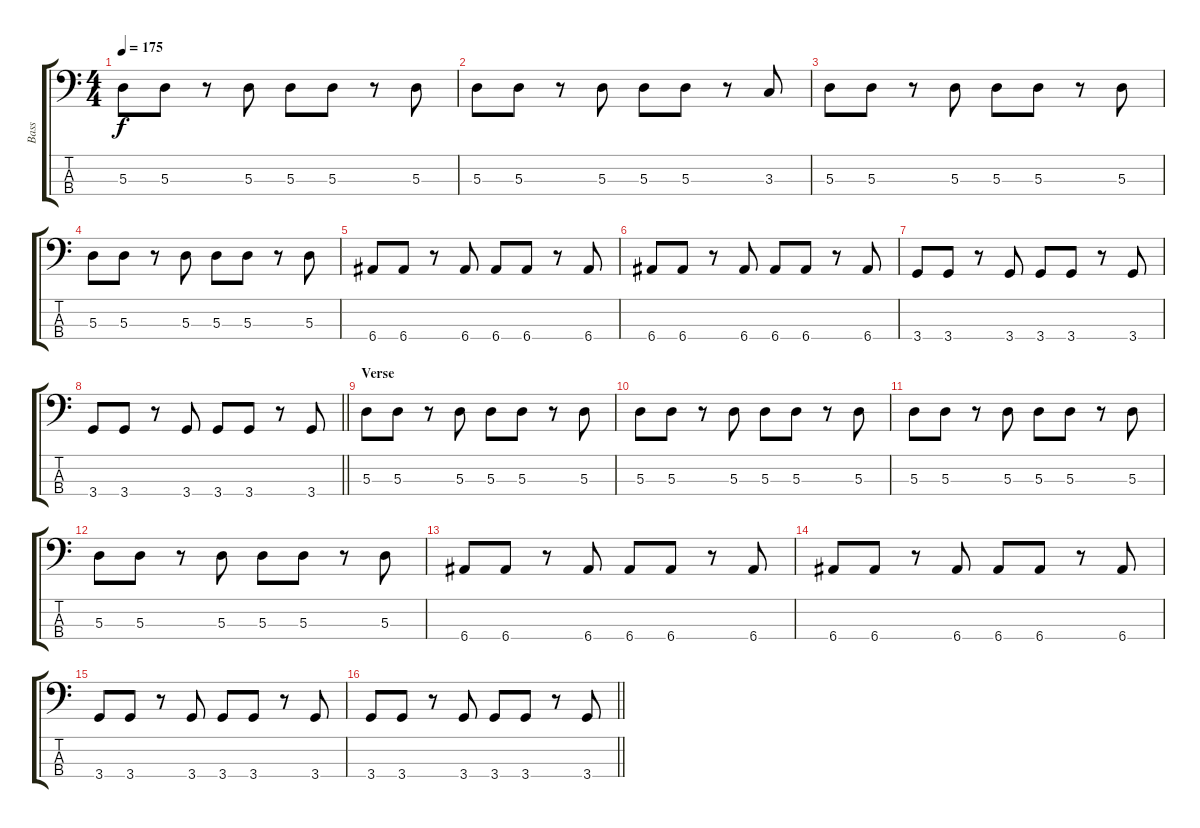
\track ("Bass" "Bass") {instrument electricbassfinger}
\staff {score tabs}
\tuning (G2 D2 A1 E1) {hide}
\ts (4 4)
\tempo 175
\clef f4
\ks c
5.3.8{dy f} 5.3.8 r.8 5.3.8 5.3.8 5.3.8 r.8 5.3.8 |
5.3.8 5.3.8 r.8 5.3.8 5.3.8 5.3.8 r.8 3.3.8 |
5.3.8 5.3.8 r.8 5.3.8 5.3.8 5.3.8 r.8 5.3.8 |
5.3.8 5.3.8 r.8 5.3.8 5.3.8 5.3.8 r.8 5.3.8 |
6.4.8 6.4.8 r.8 6.4.8 6.4.8 6.4.8 r.8 6.4.8 |
6.4.8 6.4.8 r.8 6.4.8 6.4.8 6.4.8 r.8 6.4.8 |
3.4.8 3.4.8 r.8 3.4.8 3.4.8 3.4.8 r.8 3.4.8 |
\barLineRight lightlight
3.4.8 3.4.8 r.8 3.4.8 3.4.8 3.4.8 r.8 3.4.8 |
\section ("" "Verse")
5.3.8 5.3.8 r.8 5.3.8 5.3.8 5.3.8 r.8 5.3.8 |
5.3.8 5.3.8 r.8 5.3.8 5.3.8 5.3.8 r.8 5.3.8 |
5.3.8 5.3.8 r.8 5.3.8 5.3.8 5.3.8 r.8 5.3.8 |
5.3.8 5.3.8 r.8 5.3.8 5.3.8 5.3.8 r.8 5.3.8 |
6.4.8 6.4.8 r.8 6.4.8 6.4.8 6.4.8 r.8 6.4.8 |
6.4.8 6.4.8 r.8 6.4.8 6.4.8 6.4.8 r.8 6.4.8 |
3.4.8 3.4.8 r.8 3.4.8 3.4.8 3.4.8 r.8 3.4.8 |
\barLineRight lightlight
3.4.8 3.4.8 r.8 3.4.8 3.4.8 3.4.8 r.8 3.4.8
